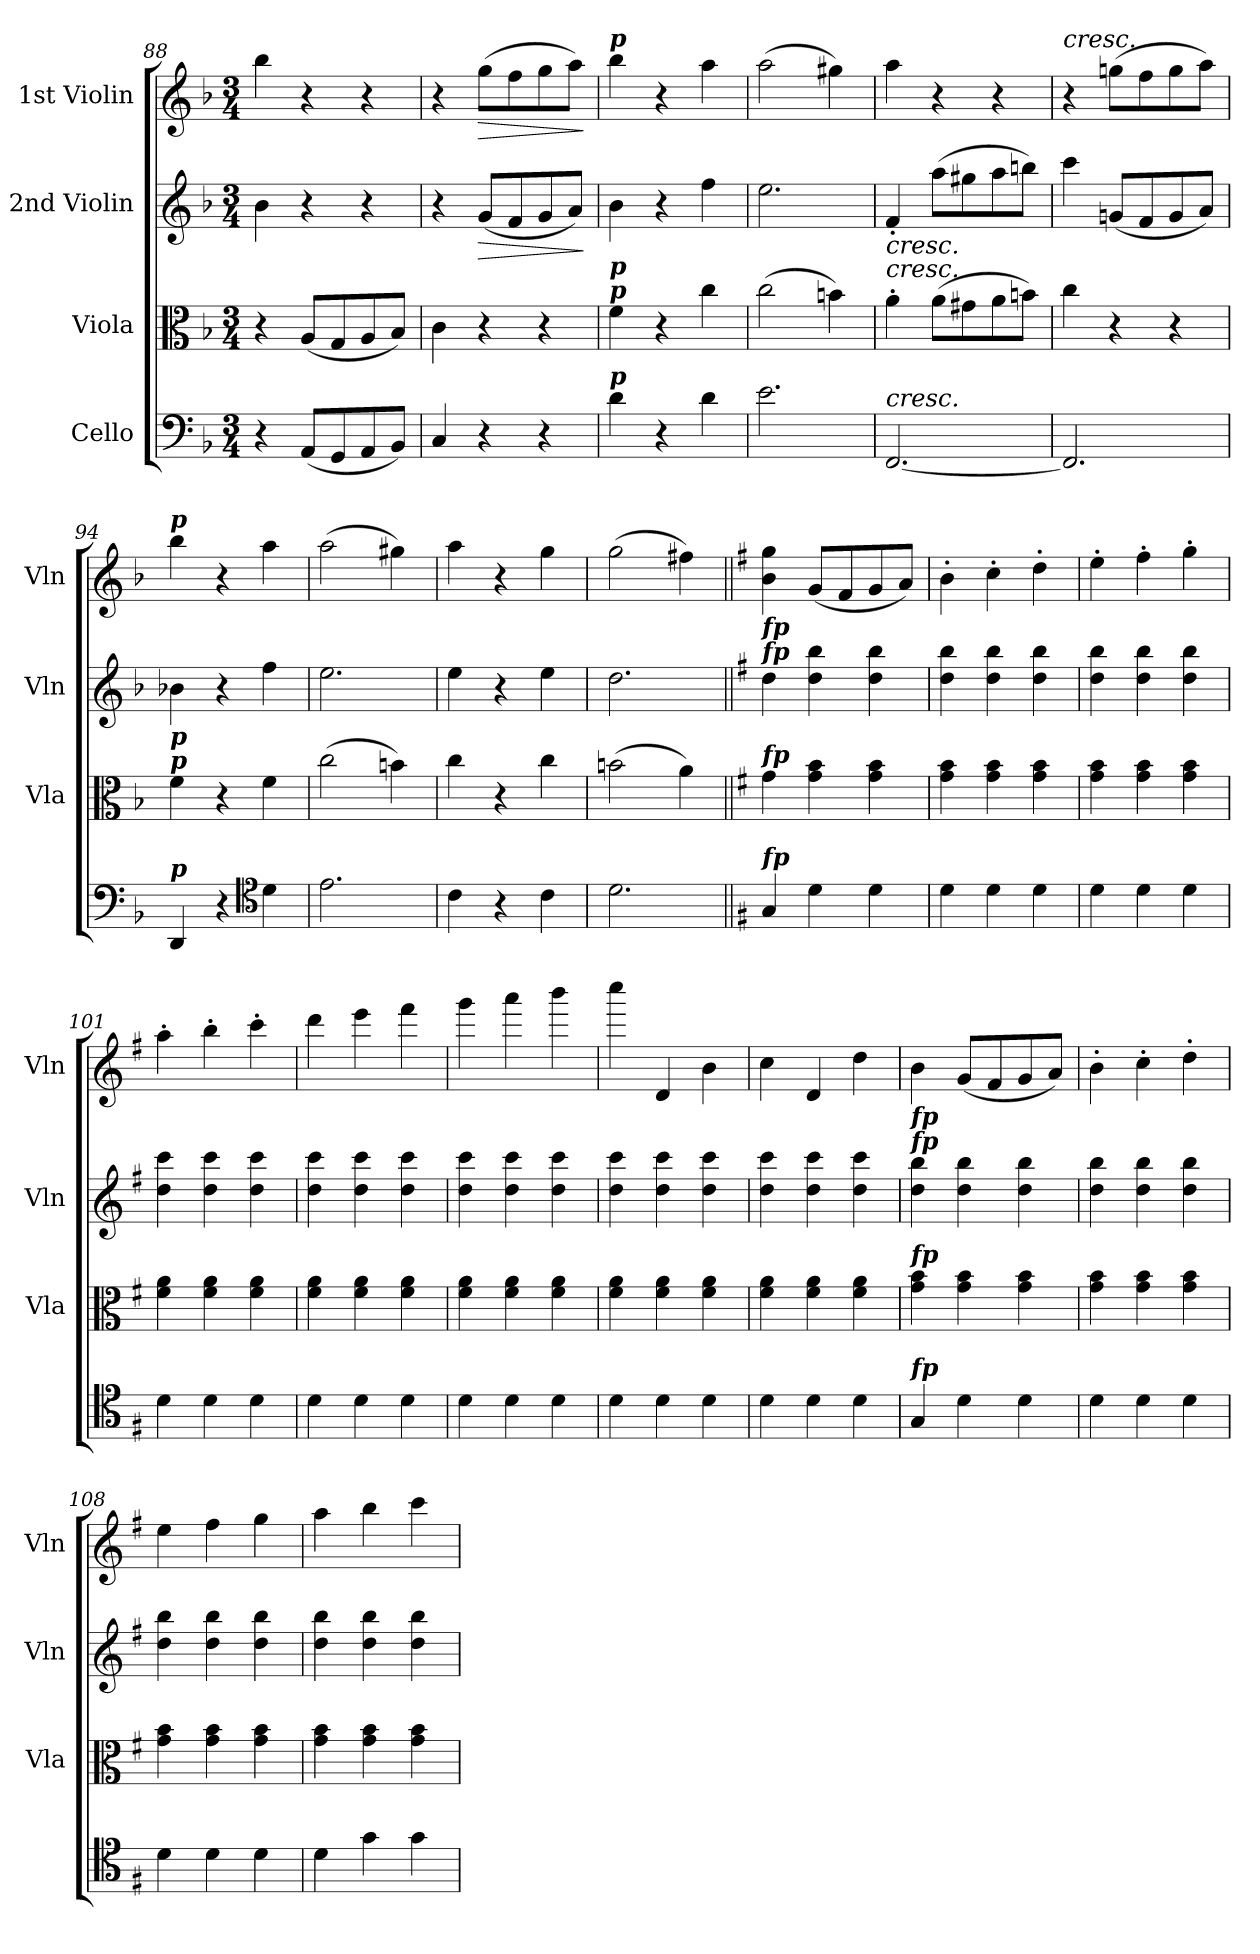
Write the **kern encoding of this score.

**kern	**kern	**kern	**dynam	**kern	**dynam
*part4	*part3	*part2	*part2	*part1	*part1
*staff4	*staff3	*staff2	*staff2	*staff1	*staff1
*I"Cello	*I"Viola	*I"2nd Violin	*	*I"1st Violin	*
*	*I'Vla	*I'Vln	*	*I'Vln	*
*clefF4	*clefC3	*clefG2	*	*clefG2	*
*k[b-]	*k[b-]	*k[b-]	*	*k[b-]	*
*F:	*F:	*F:	*	*F:	*
*M3/4	*M3/4	*M3/4	*	*M3/4	*
=88	=88	=88	=88	=88	=88
4r	4r	4b-	.	4bb-	.
(8AAL	(8AL	4r	.	4r	.
8GG	8G	.	.	.	.
8AA	8A	4r	.	4r	.
8BB-J)	8B-J)	.	.	.	.
=89	=89	=89	=89	=89	=89
4C	4c	4r	.	4r	.
!	!	!	!LO:HP:b	!	!LO:HP:b
4r	4r	(8gL	>	(8ggL	>
.	.	8f	.	8ff	.
4r	4r	8g	.	8gg	.
.	.	8aJ)	.	8aaJ)	.
.	.	.	]	.	]
=90	=90	=90	=90	=90	=90
!	!	!	!	!LO:TX:a:Bi:t=p	!
!	!LO:TX:a:Bi:t=p	!	!	!	!
!	!LO:TX:a:Bi:t=p	!	!	!	!
!LO:TX:a:Bi:t=p	!	!	!	!	!
4d	4f	4b-	.	4bb-	.
4r	4r	4r	.	4r	.
4d	4cc	4ff	.	4aa	.
=91	=91	=91	=91	=91	=91
2.e	(2cc	2.ee	.	(2aa	.
.	4bn)	.	.	4gg#X)	.
=92	=92	=92	=92	=92	=92
!	!	!LO:TX:b:i:t=cresc.	!	!	!
!	!LO:TX:a:i:t=cresc.	!	!	!	!
!LO:TX:a:i:t=cresc.	!	!	!	!	!
[2.FF	4a'	4f'	.	4aa	.
.	(8aL	(8aaL	.	4r	.
.	8g#X	8gg#X	.	.	.
.	8a	8aa	.	4r	.
.	8bnJ)	8bbnJ)	.	.	.
=93	=93	=93	=93	=93	=93
!	!	!	!	!LO:TX:a:i:t=cresc.	!
2.FF]	4cc	4ccc	.	4r	.
.	4r	(8gnL	.	(8ggnL	.
.	.	8f	.	8ff	.
.	4r	8g	.	8gg	.
.	.	8aJ)	.	8aaJ)	.
=94	=94	=94	=94	=94	=94
!	!	!	!	!LO:TX:a:Bi:t=p	!
!	!LO:TX:a:Bi:t=p	!	!	!	!
!	!LO:TX:a:Bi:t=p	!	!	!	!
!LO:TX:a:Bi:t=p	!	!	!	!	!
4DD	4f	4b-X	.	4bb-	.
4r	4r	4r	.	4r	.
*clefC4	*	*	*	*	*
4d	4f	4ff	.	4aa	.
=95	=95	=95	=95	=95	=95
2.e	(2cc	2.ee	.	(2aa	.
.	4bn)	.	.	4gg#X)	.
=96	=96	=96	=96	=96	=96
4c	4cc	4ee	.	4aa	.
4r	4r	4r	.	4r	.
4c	4cc	4ee	.	4gg	.
=97	=97	=97	=97	=97	=97
2.d	(2bn	2.dd	.	(2gg	.
.	4a)	.	.	4ff#X)	.
=98||	=98||	=98||	=98||	=98||	=98||
*k[f#]	*k[f#]	*k[f#]	*	*k[f#]	*
*G:	*G:	*G:	*	*G:	*
!	!	!LO:TX:a:Bi:t=fp	!	!	!
!	!	!LO:TX:a:Bi:t=fp	!	!	!
!	!LO:TX:a:Bi:t=fp	!	!	!	!
!LO:TX:a:Bi:t=fp	!	!	!	!	!
4G	4g	4dd	.	4b 4gg	.
4d	4g 4b	4dd 4bb	.	(8gL	.
.	.	.	.	8f#	.
4d	4g 4b	4dd 4bb	.	8g	.
.	.	.	.	8aJ)	.
=99	=99	=99	=99	=99	=99
4d	4g 4b	4dd 4bb	.	4b'	.
4d	4g 4b	4dd 4bb	.	4cc'	.
4d	4g 4b	4dd 4bb	.	4dd'	.
=100	=100	=100	=100	=100	=100
4d	4g 4b	4dd 4bb	.	4ee'	.
4d	4g 4b	4dd 4bb	.	4ff#'	.
4d	4g 4b	4dd 4bb	.	4gg'	.
=101	=101	=101	=101	=101	=101
4d	4f# 4a	4dd 4ccc	.	4aa'	.
4d	4f# 4a	4dd 4ccc	.	4bb'	.
4d	4f# 4a	4dd 4ccc	.	4ccc'	.
=102	=102	=102	=102	=102	=102
4d	4f# 4a	4dd 4ccc	.	4ddd	.
4d	4f# 4a	4dd 4ccc	.	4eee	.
4d	4f# 4a	4dd 4ccc	.	4fff#	.
=103	=103	=103	=103	=103	=103
4d	4f# 4a	4dd 4ccc	.	4ggg	.
4d	4f# 4a	4dd 4ccc	.	4aaa	.
4d	4f# 4a	4dd 4ccc	.	4bbb	.
=104	=104	=104	=104	=104	=104
4d	4f# 4a	4dd 4ccc	.	4cccc	.
4d	4f# 4a	4dd 4ccc	.	4d	.
4d	4f# 4a	4dd 4ccc	.	4b	.
=105	=105	=105	=105	=105	=105
4d	4f# 4a	4dd 4ccc	.	4cc	.
4d	4f# 4a	4dd 4ccc	.	4d	.
4d	4f# 4a	4dd 4ccc	.	4dd	.
=106	=106	=106	=106	=106	=106
!	!	!LO:TX:a:Bi:t=fp	!	!	!
!	!	!LO:TX:a:Bi:t=fp	!	!	!
!	!LO:TX:a:Bi:t=fp	!	!	!	!
!LO:TX:a:Bi:t=fp	!	!	!	!	!
4G	4g 4b	4dd 4bb	.	4b	.
4d	4g 4b	4dd 4bb	.	(8gL	.
.	.	.	.	8f#	.
4d	4g 4b	4dd 4bb	.	8g	.
.	.	.	.	8aJ)	.
=107	=107	=107	=107	=107	=107
4d	4g 4b	4dd 4bb	.	4b'	.
4d	4g 4b	4dd 4bb	.	4cc'	.
4d	4g 4b	4dd 4bb	.	4dd'	.
=108	=108	=108	=108	=108	=108
4d	4g 4b	4dd 4bb	.	4ee	.
4d	4g 4b	4dd 4bb	.	4ff#	.
4d	4g 4b	4dd 4bb	.	4gg	.
=109	=109	=109	=109	=109	=109
4d	4g 4b	4dd 4bb	.	4aa	.
4g	4g 4b	4dd 4bb	.	4bb	.
4g	4g 4b	4dd 4bb	.	4ccc	.
=	=	=	=	=	=
*-	*-	*-	*-	*-	*-
